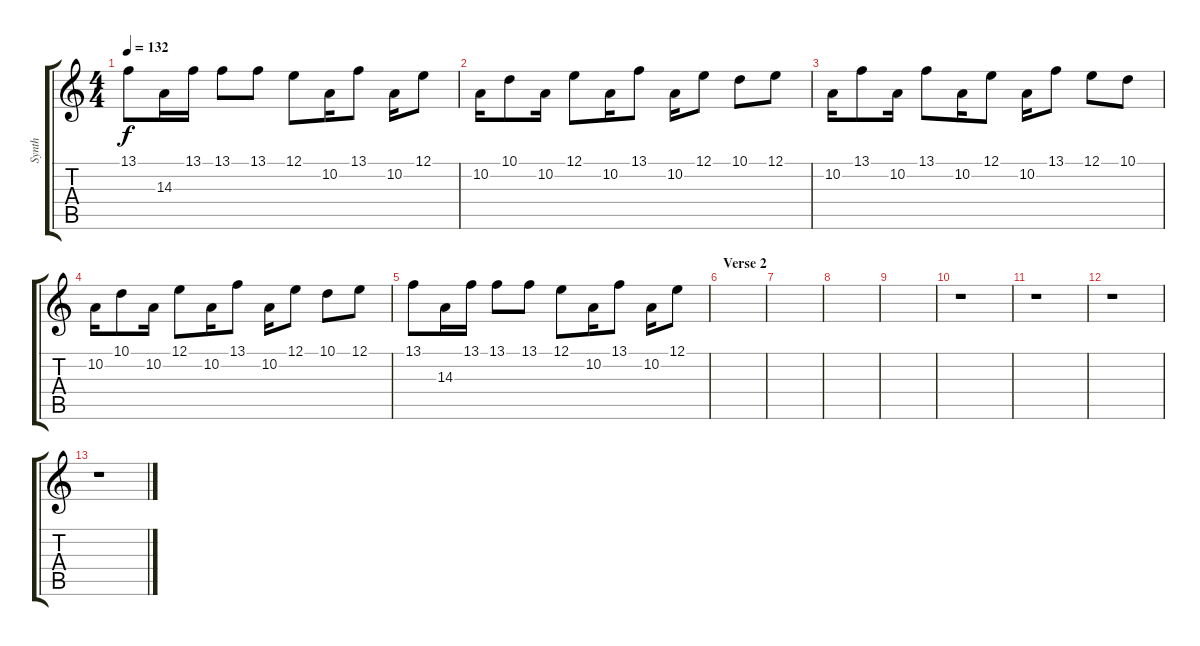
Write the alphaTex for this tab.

\track ("Synth" "Synth") {instrument harpsichord}
\staff {score tabs}
\tuning (E4 B3 G3 D3 A2 E2) {hide}
\ts (4 4)
\tempo 132
\clef g2
\ks c
13.1.8{dy f} 14.3.16 13.1.16 13.1.8 13.1.8 12.1.8 10.2.16 13.1.8 10.2.16 12.1.8 |
10.2.16 10.1.8 10.2.16 12.1.8 10.2.16 13.1.8 10.2.16 12.1.8 10.1.8 12.1.8 |
10.2.16 13.1.8 10.2.16 13.1.8 10.2.16 12.1.8 10.2.16 13.1.8 12.1.8 10.1.8 |
10.2.16 10.1.8 10.2.16 12.1.8 10.2.16 13.1.8 10.2.16 12.1.8 10.1.8 12.1.8 |
13.1.8 14.3.16 13.1.16 13.1.8 13.1.8 12.1.8 10.2.16 13.1.8 10.2.16 12.1.8 |
\section ("" "Verse 2")
|
|
|
|
r.1 |
r.1 |
r.1 |
r.1
